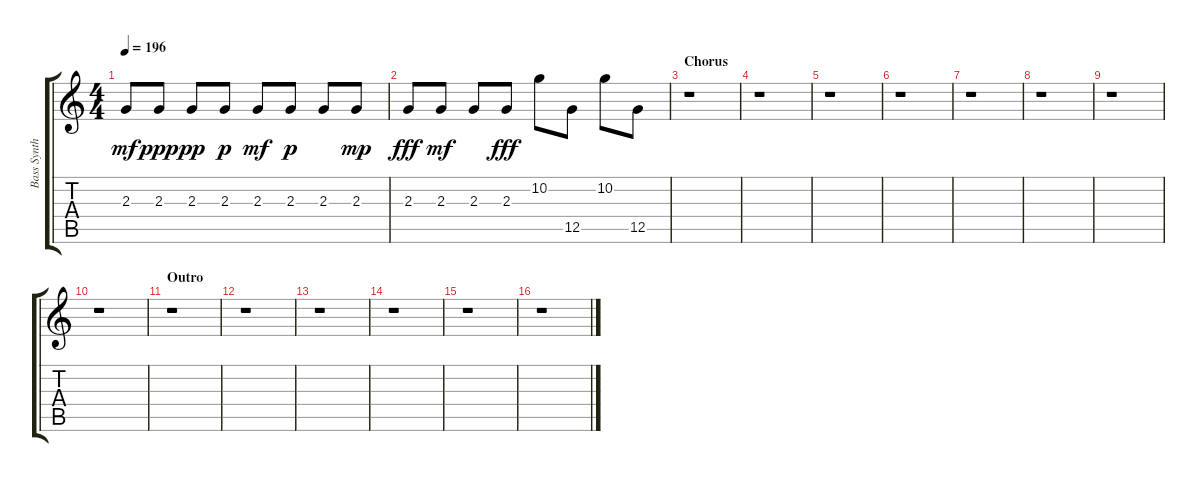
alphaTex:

\track ("Bass Synth 2" "Bass Synth") {instrument electricguitarclean}
\staff {score tabs}
\tuning (D4 A3 F3 C3 G2 C2) {hide}
\ts (4 4)
\tempo 196
\clef g2
\ks aminor
2.3.8{dy mf} 2.3.8{dy ppp} 2.3.8{dy pp} 2.3.8{dy p} 2.3.8{dy mf} 2.3.8{dy p} 2.3.8 2.3.8{dy mp} |
2.3.8{dy fff} 2.3.8{dy mf} 2.3.8 2.3.8{dy fff} 10.2.8 12.5.8 10.2.8 12.5.8 |
\section ("" "Chorus")
r.1 |
r.1 |
r.1 |
r.1 |
r.1 |
r.1 |
r.1 |
r.1 |
\section ("" "Outro")
r.1 |
r.1 |
r.1 |
r.1 |
r.1 |
r.1
